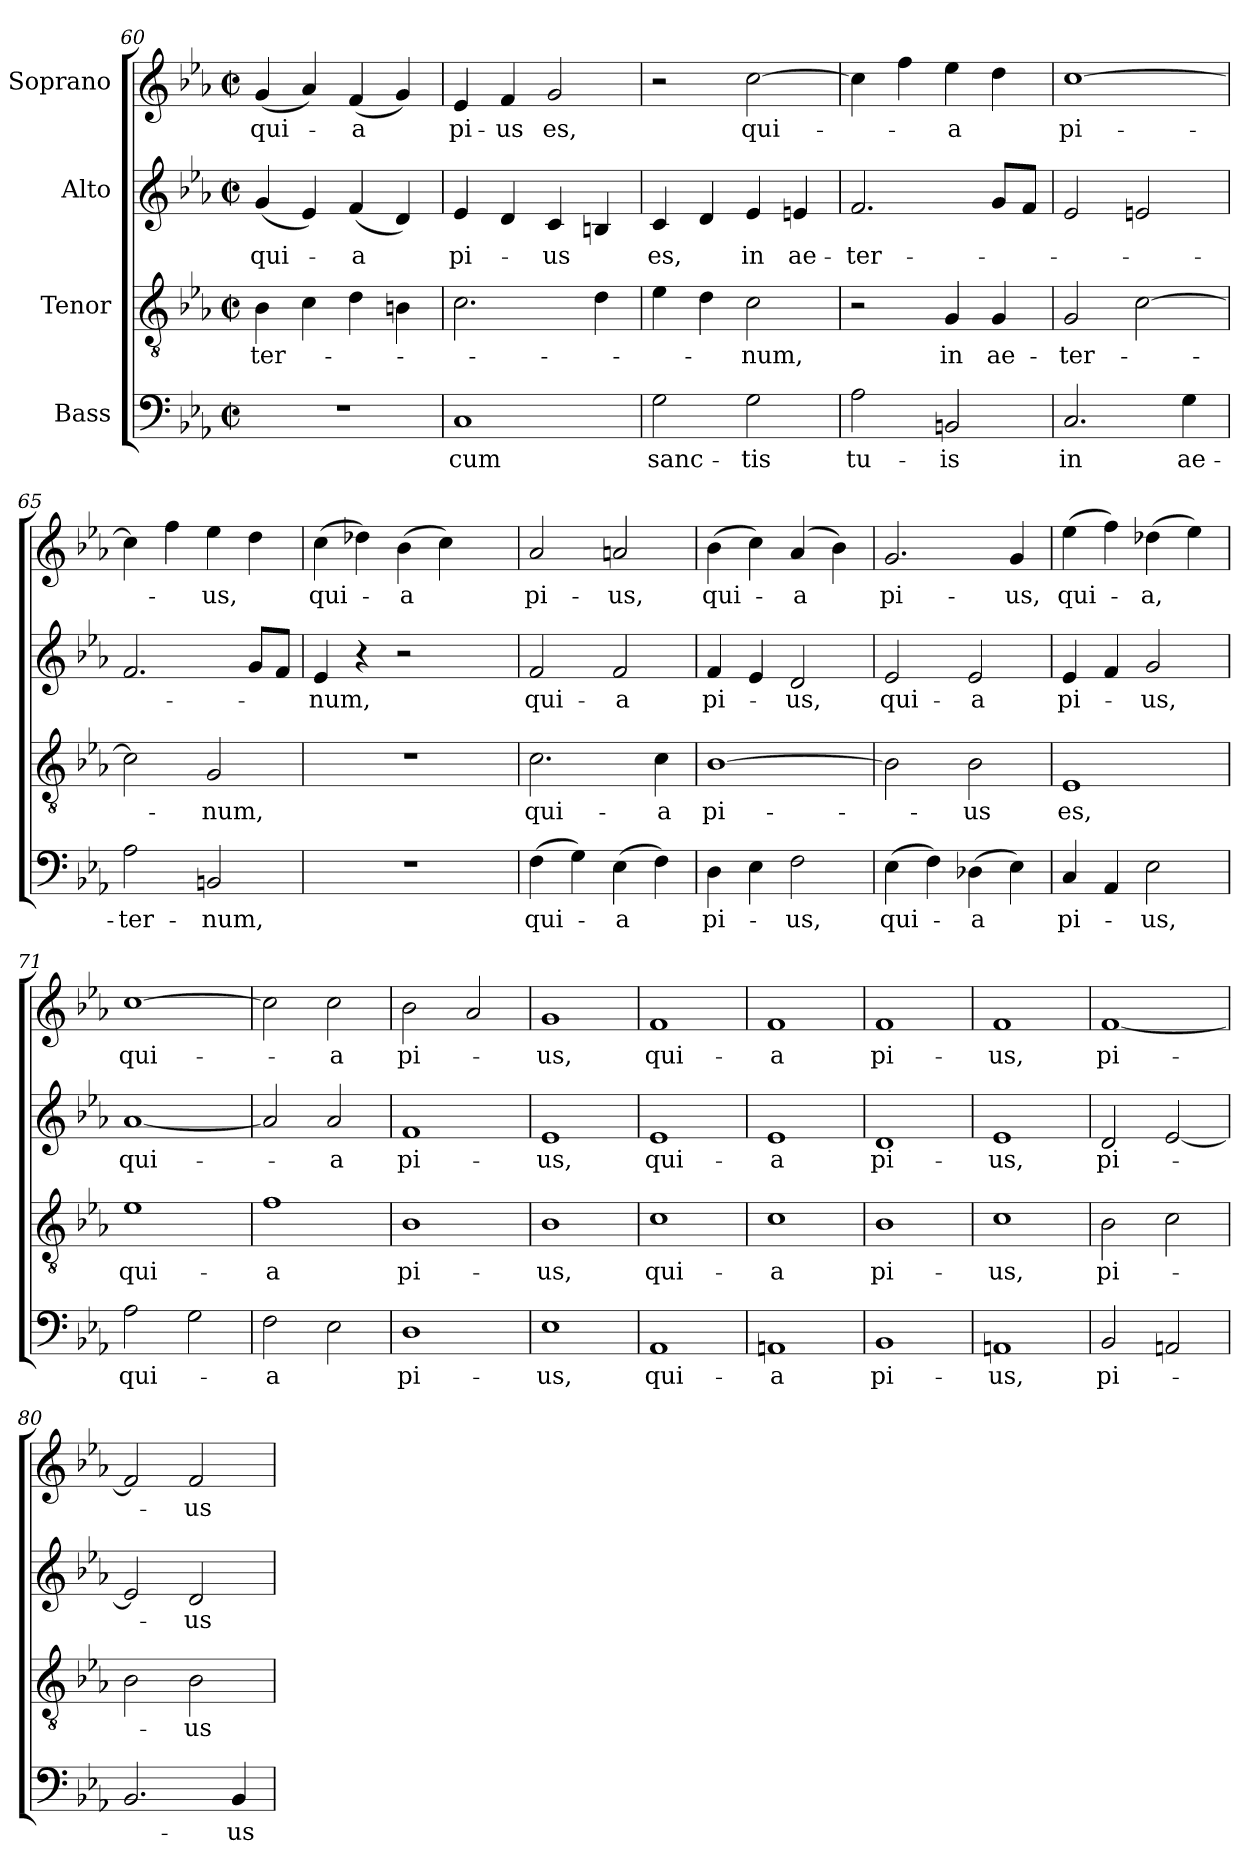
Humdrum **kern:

**kern	**text	**kern	**text	**kern	**text	**kern	**text
*part4	*part4	*part3	*part3	*part2	*part2	*part1	*part1
*staff4	*staff4	*staff3	*staff3	*staff2	*staff2	*staff1	*staff1
*I"Bass	*	*I"Tenor	*	*I"Alto	*	*I"Soprano	*
*clefF4	*	*clefGv2	*	*clefG2	*	*clefG2	*
*k[b-e-a-]	*	*k[b-e-a-]	*	*k[b-e-a-]	*	*k[b-e-a-]	*
*E-:	*	*E-:	*	*E-:	*	*E-:	*
*M2/2	*	*M2/2	*	*M2/2	*	*M2/2	*
*met(c|)	*	*met(c|)	*	*met(c|)	*	*met(c|)	*
=60	=60	=60	=60	=60	=60	=60	=60
!	!	!	!LO:LY:b	!	!LO:LY:b	!	!LO:LY:b
1r	.	4B-\	-ter-	(<4g/	qui-	(<4g/	qui-
.	.	4c\	.	4e-/)	.	4a-/)	.
!	!	!	!	!	!LO:LY:b	!	!LO:LY:b
.	.	4d\	.	(<4f/	-a	(<4f/	-a
.	.	4Bn\	.	4d/)	.	4g/)	.
=61	=61	=61	=61	=61	=61	=61	=61
!	!LO:LY:b	!	!	!	!LO:LY:b	!	!LO:LY:b
1C	cum	2.c\	.	4e-/	pi-	4e-/	pi-
!	!	!	!	!	!	!	!LO:LY:b
.	.	.	.	4d/	.	4f/	-us
!	!	!	!	!	!LO:LY:b	!	!LO:LY:b
.	.	.	.	4c/	-us	2g/	es,
.	.	4d\	.	4Bn/	.	.	.
=62	=62	=62	=62	=62	=62	=62	=62
!	!LO:LY:b	!	!	!	!LO:LY:b	!	!
2G\	sanc-	4e-\	.	4c/	es,	2r	.
.	.	4d\	.	4d/	.	.	.
!	!LO:LY:b	!	!LO:LY:b	!	!LO:LY:b	!	!LO:LY:b
2G\	-tis	2c\	-num,	4e-/	in	[2cc\	qui-
!	!	!	!	!	!LO:LY:b	!	!
.	.	.	.	4en/	ae-	.	.
=63	=63	=63	=63	=63	=63	=63	=63
!	!LO:LY:b	!	!	!	!LO:LY:b	!	!
2A-\	tu-	2r	.	2.f/	-ter-	4cc\]	.
.	.	.	.	.	.	4ff\	.
!	!LO:LY:b	!	!LO:LY:b	!	!	!	!LO:LY:b
2BBn/	-is	4G/	in	.	.	4ee-\	-a
!	!	!	!LO:LY:b	!	!	!	!
.	.	4G/	ae-	8g/L	.	4dd\	.
.	.	.	.	8f/J	.	.	.
!!LO:LB:g=z
=64	=64	=64	=64	=64	=64	=64	=64
!	!LO:LY:b	!	!LO:LY:b	!	!	!	!LO:LY:b
2.C/	in	2G/	-ter-	2e-/	.	[1cc	pi-
.	.	[2c\	.	2en/	.	.	.
!	!LO:LY:b	!	!	!	!	!	!
4G\	ae-	.	.	.	.	.	.
=65	=65	=65	=65	=65	=65	=65	=65
!	!LO:LY:b	!	!	!	!	!	!
2A-\	-ter-	2c\]	.	2.f/	.	4cc\]	.
.	.	.	.	.	.	4ff\	.
!	!LO:LY:b	!	!LO:LY:b	!	!	!	!LO:LY:b
2BBn/	-num,	2G/	-num,	.	.	4ee-\	-us,
.	.	.	.	8g/L	.	4dd\	.
.	.	.	.	8f/J	.	.	.
=66	=66	=66	=66	=66	=66	=66	=66
!	!	!	!	!	!LO:LY:b	!	!LO:LY:b
1r	.	1r	.	4e-/	-num,	(>4cc\	qui-
.	.	.	.	4r	.	4dd-X\)	.
!	!	!	!	!	!	!	!LO:LY:b
.	.	.	.	2r	.	(>4b-\	-a
.	.	.	.	.	.	4cc\)	.
=67	=67	=67	=67	=67	=67	=67	=67
!	!LO:LY:b	!	!LO:LY:b	!	!LO:LY:b	!	!LO:LY:b
(>4F\	qui-	2.c\	qui-	2f/	qui-	2a-/	pi-
4G\)	.	.	.	.	.	.	.
!	!LO:LY:b	!	!	!	!LO:LY:b	!	!LO:LY:b
(>4E-\	-a	.	.	2f/	-a	2an/	-us,
!	!	!	!LO:LY:b	!	!	!	!
4F\)	.	4c\	-a	.	.	.	.
=68	=68	=68	=68	=68	=68	=68	=68
!	!LO:LY:b	!	!LO:LY:b	!	!LO:LY:b	!	!LO:LY:b
4D\	pi-	[1B-	pi-	4f/	pi-	(>4b-\	qui-
4E-\	.	.	.	4e-/	.	4cc\)	.
!	!LO:LY:b	!	!	!	!LO:LY:b	!	!LO:LY:b
2F\	-us,	.	.	2d/	-us,	(4a-/	-a
.	.	.	.	.	.	4b-\)	.
!!LO:PB:g=z
=69	=69	=69	=69	=69	=69	=69	=69
!	!LO:LY:b	!	!	!	!LO:LY:b	!	!LO:LY:b
(>4E-\	qui-	2B-\]	.	2e-/	qui-	2.g/	pi-
4F\)	.	.	.	.	.	.	.
!	!LO:LY:b	!	!LO:LY:b	!	!LO:LY:b	!	!
(>4D-X\	-a	2B-\	-us	2e-/	-a	.	.
!	!	!	!	!	!	!	!LO:LY:b
4E-\)	.	.	.	.	.	4g/	-us,
=70	=70	=70	=70	=70	=70	=70	=70
!	!LO:LY:b	!	!LO:LY:b	!	!LO:LY:b	!	!LO:LY:b
4C/	pi-	1E-	es,	4e-/	pi-	(>4ee-\	qui-
4AA-/	.	.	.	4f/	.	4ff\)	.
!	!LO:LY:b	!	!	!	!LO:LY:b	!	!LO:LY:b
2E-\	-us,	.	.	2g/	-us,	(>4dd-X\	-a,
.	.	.	.	.	.	4ee-\)	.
=71	=71	=71	=71	=71	=71	=71	=71
!	!LO:LY:b	!	!LO:LY:b	!	!LO:LY:b	!	!LO:LY:b
2A-\	qui-	1e-	qui-	[1a-	qui-	[1cc	qui-
2G\	.	.	.	.	.	.	.
=72	=72	=72	=72	=72	=72	=72	=72
!	!LO:LY:b	!	!LO:LY:b	!	!	!	!
2F\	-a	1f	-a	2a-/]	.	2cc\]	.
!	!	!	!	!	!LO:LY:b	!	!LO:LY:b
2E-\	.	.	.	2a-/	-a	2cc\	-a
=73	=73	=73	=73	=73	=73	=73	=73
!	!LO:LY:b	!	!LO:LY:b	!	!LO:LY:b	!	!LO:LY:b
1D	pi-	1B-	pi-	1f	pi-	2b-\	pi-
.	.	.	.	.	.	2a-/	.
!!LO:LB:g=z
=74	=74	=74	=74	=74	=74	=74	=74
!	!LO:LY:b	!	!LO:LY:b	!	!LO:LY:b	!	!LO:LY:b
1E-	-us,	1B-	-us,	1e-	-us,	1g	-us,
=75	=75	=75	=75	=75	=75	=75	=75
!	!LO:LY:b	!	!LO:LY:b	!	!LO:LY:b	!	!LO:LY:b
1AA-	qui-	1c	qui-	1e-	qui-	1f	qui-
=76	=76	=76	=76	=76	=76	=76	=76
!	!LO:LY:b	!	!LO:LY:b	!	!LO:LY:b	!	!LO:LY:b
1AAn	-a	1c	-a	1e-	-a	1f	-a
=77	=77	=77	=77	=77	=77	=77	=77
!	!LO:LY:b	!	!LO:LY:b	!	!LO:LY:b	!	!LO:LY:b
1BB-	pi-	1B-	pi-	1d	pi-	1f	pi-
=78	=78	=78	=78	=78	=78	=78	=78
!	!LO:LY:b	!	!LO:LY:b	!	!LO:LY:b	!	!LO:LY:b
1AAn	-us,	1c	-us,	1e-	-us,	1f	-us,
!!LO:PB:g=z
=79	=79	=79	=79	=79	=79	=79	=79
!	!LO:LY:b	!	!LO:LY:b	!	!LO:LY:b	!	!LO:LY:b
2BB-/	pi-	2B-\	pi-	2d/	pi-	[1f	pi-
2AAn/	.	2c\	.	[2e-/	.	.	.
=80	=80	=80	=80	=80	=80	=80	=80
2.BB-/	.	2B-\	.	2e-/]	.	2f/]	.
!	!	!	!LO:LY:b	!	!LO:LY:b	!	!LO:LY:b
.	.	2B-\	-us	2d/	-us	2f/	-us
!	!LO:LY:b	!	!	!	!	!	!
4BB-/	-us	.	.	.	.	.	.
=	=	=	=	=	=	=	=
*-	*-	*-	*-	*-	*-	*-	*-
